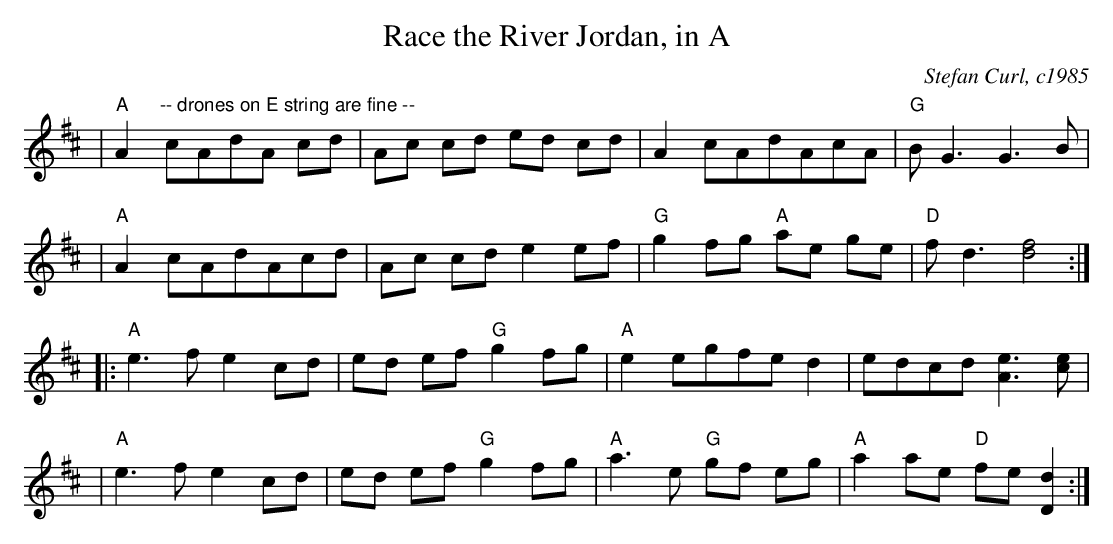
X:1
T:Race the River Jordan, in A
C:Stefan Curl, c1985
L:1/8
M:2/4R:Reel
K:D
|"A"A2 "-- drones on E string are fine --"cAdA cd|Ac cd ed cd|A2 cAdAcA|"G"BG3 G3 B|
|"A"A2 cAdAcd | Ac cd e2 ef | "G"g2 fg "A"ae ge | "D"fd3 [f4d4] :|
|: "A"e3 fe2 cd | ed ef "G"g2 fg | "A"e2 egfe d2 | edcd [e3A3] [ec] |
| "A"e3 fe2 cd | ed ef "G"g2 fg | "A"a3 e "G"gf eg | "A"a2 ae "D"fe [d2D2] :|
